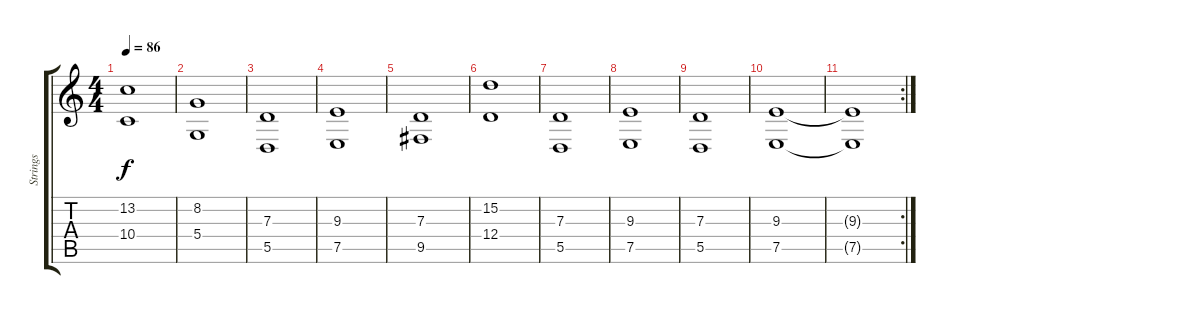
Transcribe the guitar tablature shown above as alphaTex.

\track ("Strings" "Strings") {instrument stringensemble1}
\staff {score tabs}
\tuning (E4 B3 G3 D3 A2 E2) {hide}
\ts (4 4)
\tempo 86
\clef g2
\ks c
(13.2 10.4).1{dy f} |
(8.2 5.4).1 |
(7.3 5.5).1 |
(9.3 7.5).1 |
(7.3 9.5).1 |
(15.2 12.4).1 |
(7.3 5.5).1 |
(9.3 7.5).1 |
(7.3 5.5).1 |
(9.3 7.5).1 |
\rc 2
(9.3{t} 7.5{t}).1
